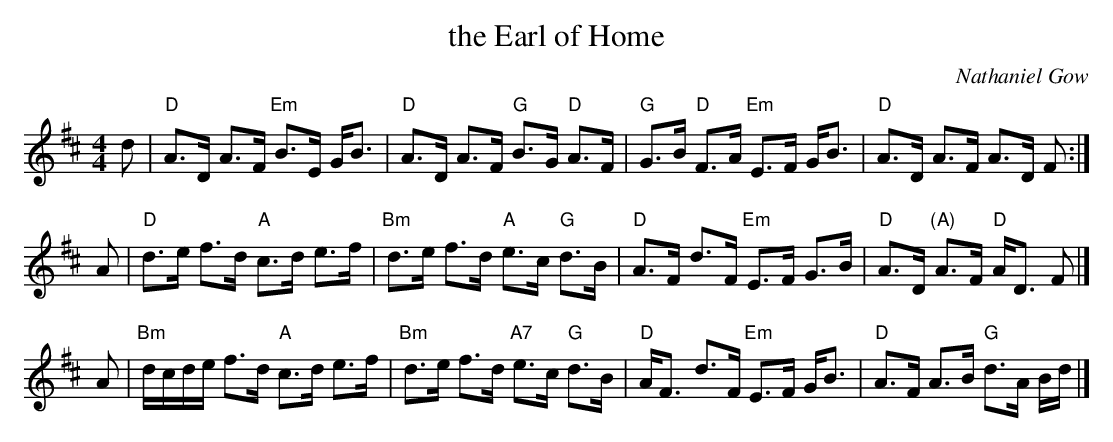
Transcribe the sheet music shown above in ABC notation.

X:1
T: the Earl of Home
C:Nathaniel Gow
M:4/4
L:1/8
K:D
d |\
"D"A>D A>F "Em"B>E G<B | "D"A>D A>F "G"B>G "D"A>F |\
"G"G>B "D"F>A "Em"E>F G<B | "D"A>D A>F A>D F :|
A |\
"D"d>e f>d "A"c>d e>f | "Bm"d>e f>d "A"e>c "G"d>B |\
"D"A>F d>F "Em"E>F G>B | "D"A>D "(A)"A>F "D"A<D F |]
A |\
"Bm"d/c/d/e/ f>d "A"c>d e>f | "Bm"d>e f>d "A7"e>c "G"d>B |\
"D"A<F d>F "Em"E>F G<B | "D"A>F A>B "G"d>A B/d/ |]
